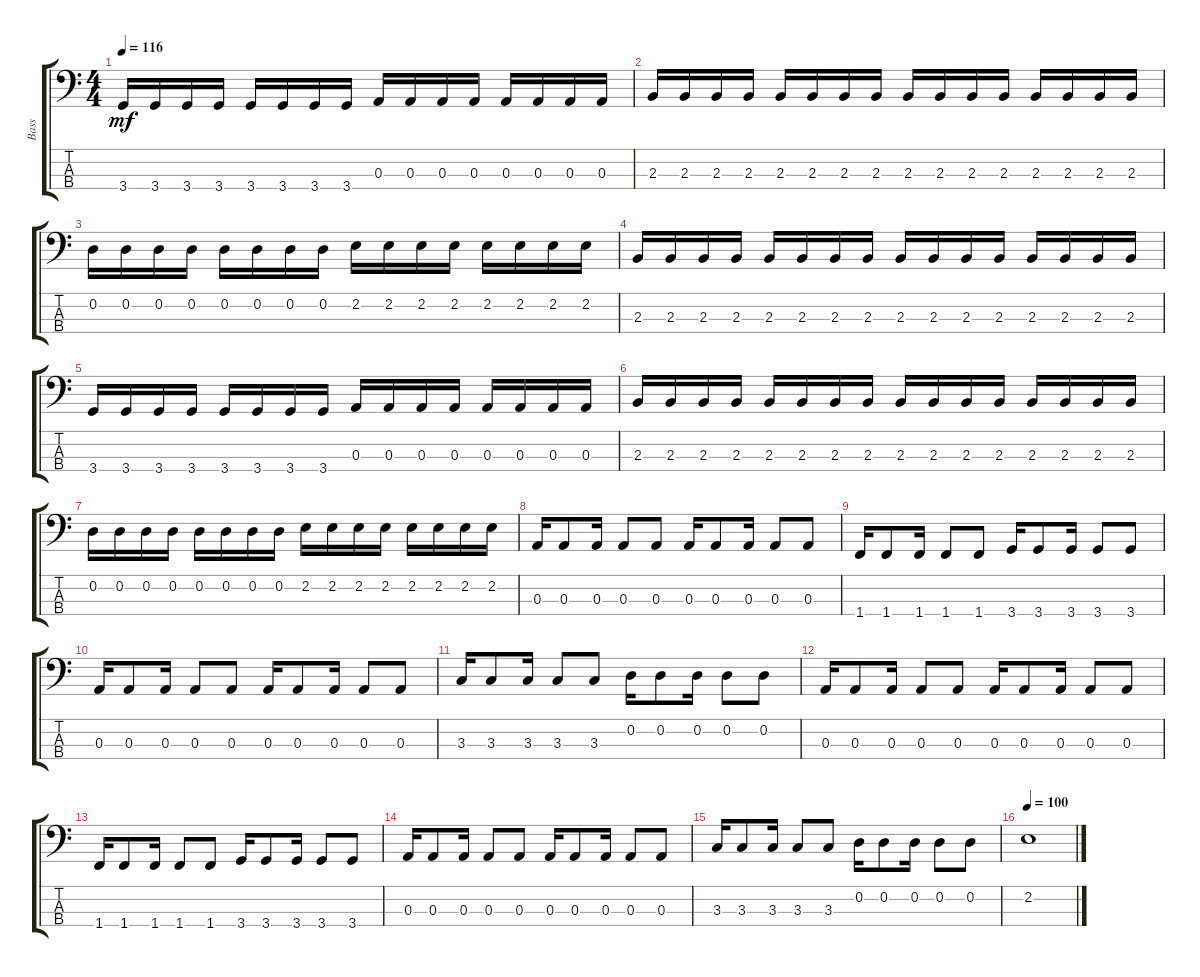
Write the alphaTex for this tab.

\track ("Bass" "Bass") {instrument electricbassfinger}
\staff {score tabs}
\tuning (G2 D2 A1 E1) {hide}
\ts (4 4)
\tempo 116
\clef f4
\ks c
3.4.16{dy mf} 3.4.16 3.4.16 3.4.16 3.4.16 3.4.16 3.4.16 3.4.16 0.3.16 0.3.16 0.3.16 0.3.16 0.3.16 0.3.16 0.3.16 0.3.16 |
2.3.16 2.3.16 2.3.16 2.3.16 2.3.16 2.3.16 2.3.16 2.3.16 2.3.16 2.3.16 2.3.16 2.3.16 2.3.16 2.3.16 2.3.16 2.3.16 |
0.2.16 0.2.16 0.2.16 0.2.16 0.2.16 0.2.16 0.2.16 0.2.16 2.2.16 2.2.16 2.2.16 2.2.16 2.2.16 2.2.16 2.2.16 2.2.16 |
2.3.16 2.3.16 2.3.16 2.3.16 2.3.16 2.3.16 2.3.16 2.3.16 2.3.16 2.3.16 2.3.16 2.3.16 2.3.16 2.3.16 2.3.16 2.3.16 |
3.4.16 3.4.16 3.4.16 3.4.16 3.4.16 3.4.16 3.4.16 3.4.16 0.3.16 0.3.16 0.3.16 0.3.16 0.3.16 0.3.16 0.3.16 0.3.16 |
2.3.16 2.3.16 2.3.16 2.3.16 2.3.16 2.3.16 2.3.16 2.3.16 2.3.16 2.3.16 2.3.16 2.3.16 2.3.16 2.3.16 2.3.16 2.3.16 |
0.2.16 0.2.16 0.2.16 0.2.16 0.2.16 0.2.16 0.2.16 0.2.16 2.2.16 2.2.16 2.2.16 2.2.16 2.2.16 2.2.16 2.2.16 2.2.16 |
0.3.16 0.3.8 0.3.16 0.3.8 0.3.8 0.3.16 0.3.8 0.3.16 0.3.8 0.3.8 |
1.4.16 1.4.8 1.4.16 1.4.8 1.4.8 3.4.16 3.4.8 3.4.16 3.4.8 3.4.8 |
0.3.16 0.3.8 0.3.16 0.3.8 0.3.8 0.3.16 0.3.8 0.3.16 0.3.8 0.3.8 |
3.3.16 3.3.8 3.3.16 3.3.8 3.3.8 0.2.16 0.2.8 0.2.16 0.2.8 0.2.8 |
0.3.16 0.3.8 0.3.16 0.3.8 0.3.8 0.3.16 0.3.8 0.3.16 0.3.8 0.3.8 |
1.4.16 1.4.8 1.4.16 1.4.8 1.4.8 3.4.16 3.4.8 3.4.16 3.4.8 3.4.8 |
0.3.16 0.3.8 0.3.16 0.3.8 0.3.8 0.3.16 0.3.8 0.3.16 0.3.8 0.3.8 |
3.3.16 3.3.8 3.3.16 3.3.8 3.3.8 0.2.16 0.2.8 0.2.16 0.2.8 0.2.8 |
\tempo 100
2.2.1
